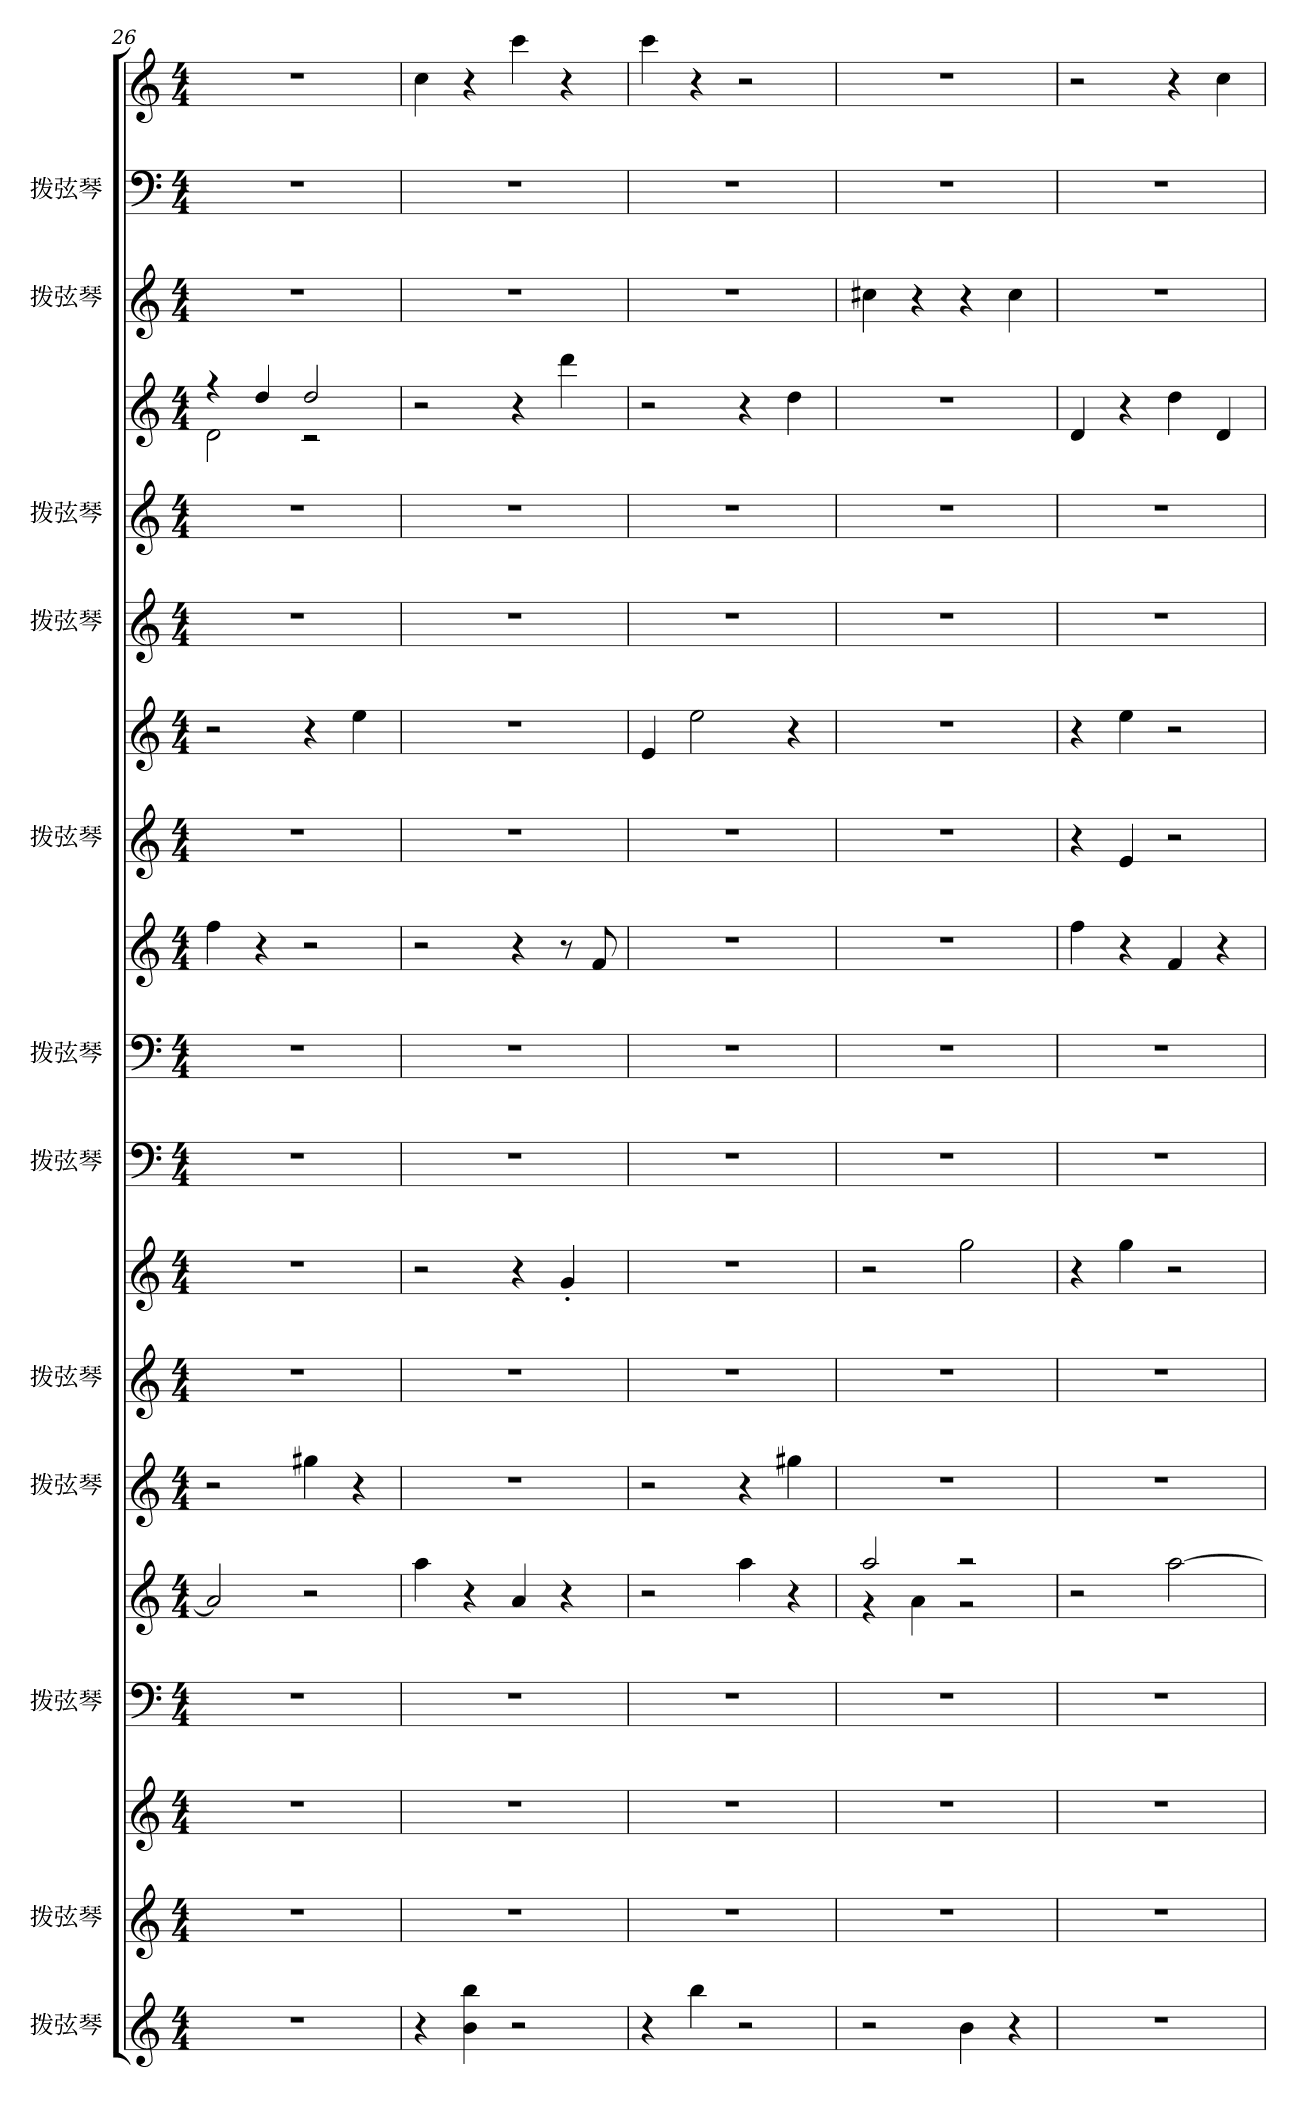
**kern	**kern	**kern	**kern	**kern	**kern	**kern	**kern	**kern	**kern	**kern	**kern	**kern	**kern	**kern	**kern	**kern	**kern	**kern
*part12	*part11	*part11	*part10	*part10	*part9	*part8	*part8	*part7	*part6	*part6	*part5	*part5	*part4	*part3	*part3	*part2	*part1	*part1
*staff19	*staff18	*staff17	*staff16	*staff15	*staff14	*staff13	*staff12	*staff11	*staff10	*staff9	*staff8	*staff7	*staff6	*staff5	*staff4	*staff3	*staff2	*staff1
*I"拨弦琴	*I"拨弦琴	*	*I"拨弦琴	*	*I"拨弦琴	*I"拨弦琴	*	*I"拨弦琴	*I"拨弦琴	*	*I"拨弦琴	*	*I"拨弦琴	*I"拨弦琴	*	*I"拨弦琴	*I"拨弦琴	*
*clefG2	*clefG2	*clefG2	*clefF4	*clefG2	*clefG2	*clefG2	*clefG2	*clefF4	*clefF4	*clefG2	*clefG2	*clefG2	*clefG2	*clefG2	*clefG2	*clefG2	*clefF4	*clefG2
*k[]	*k[]	*k[]	*k[]	*k[]	*k[]	*k[]	*k[]	*k[]	*k[]	*k[]	*k[]	*k[]	*k[]	*k[]	*k[]	*k[]	*k[]	*k[]
*M4/4	*M4/4	*M4/4	*M4/4	*M4/4	*M4/4	*M4/4	*M4/4	*M4/4	*M4/4	*M4/4	*M4/4	*M4/4	*M4/4	*M4/4	*M4/4	*M4/4	*M4/4	*M4/4
=26	=26	=26	=26	=26	=26	=26	=26	=26	=26	=26	=26	=26	=26	=26	=26	=26	=26	=26
*	*	*	*	*	*	*	*	*	*	*	*	*	*	*	*^	*	*	*
1r	1r	1r	1r	2a/]	2r	1r	1r	1r	1r	4ff\	1r	2r	1r	1r	4r	2d\	1r	1r	1r
.	.	.	.	.	.	.	.	.	.	4r	.	.	.	.	4dd/	.	.	.	.
.	.	.	.	2r	4gg#X\	.	.	.	.	2r	.	4r	.	.	2dd/	2r	.	.	.
.	.	.	.	.	4r	.	.	.	.	.	.	4ee\	.	.	.	.	.	.	.
*	*	*	*	*	*	*	*	*	*	*	*	*	*	*	*v	*v	*	*	*
=27	=27	=27	=27	=27	=27	=27	=27	=27	=27	=27	=27	=27	=27	=27	=27	=27	=27	=27
4r	1r	1r	1r	4aa\	1r	1r	2r	1r	1r	2r	1r	1r	1r	1r	2r	1r	1r	4cc\
4b\ 4bb\	.	.	.	4r	.	.	.	.	.	.	.	.	.	.	.	.	.	4r
2r	.	.	.	4a/	.	.	4r	.	.	4r	.	.	.	.	4r	.	.	4ccc\
.	.	.	.	4r	.	.	4g'/	.	.	8r	.	.	.	.	4ddd\	.	.	4r
.	.	.	.	.	.	.	.	.	.	8f/	.	.	.	.	.	.	.	.
=28	=28	=28	=28	=28	=28	=28	=28	=28	=28	=28	=28	=28	=28	=28	=28	=28	=28	=28
4r	1r	1r	1r	2r	2r	1r	1r	1r	1r	1r	1r	4e/	1r	1r	2r	1r	1r	4ccc\
4bb\	.	.	.	.	.	.	.	.	.	.	.	2ee\	.	.	.	.	.	4r
2r	.	.	.	4aa\	4r	.	.	.	.	.	.	.	.	.	4r	.	.	2r
.	.	.	.	4r	4gg#X\	.	.	.	.	.	.	4r	.	.	4dd\	.	.	.
!!LO:PB:g=z
=29	=29	=29	=29	=29	=29	=29	=29	=29	=29	=29	=29	=29	=29	=29	=29	=29	=29	=29
*	*	*	*	*^	*	*	*	*	*	*	*	*	*	*	*	*	*	*
2r	1r	1r	1r	2aa/	4r	1r	1r	2r	1r	1r	1r	1r	1r	1r	1r	1r	4cc#X\	1r	1r
.	.	.	.	.	4a\	.	.	.	.	.	.	.	.	.	.	.	4r	.	.
4b\	.	.	.	2r	2r	.	.	2gg\	.	.	.	.	.	.	.	.	4r	.	.
4r	.	.	.	.	.	.	.	.	.	.	.	.	.	.	.	.	4cc#\	.	.
*	*	*	*	*v	*v	*	*	*	*	*	*	*	*	*	*	*	*	*	*
=30	=30	=30	=30	=30	=30	=30	=30	=30	=30	=30	=30	=30	=30	=30	=30	=30	=30	=30
1r	1r	1r	1r	2r	1r	1r	4r	1r	1r	4ff\	4r	4r	1r	1r	4d/	1r	1r	2r
.	.	.	.	.	.	.	4gg\	.	.	4r	4e/	4ee\	.	.	4r	.	.	.
.	.	.	.	[2aa\	.	.	2r	.	.	4f/	2r	2r	.	.	4dd\	.	.	4r
.	.	.	.	.	.	.	.	.	.	4r	.	.	.	.	4d/	.	.	4cc\
=	=	=	=	=	=	=	=	=	=	=	=	=	=	=	=	=	=	=
*-	*-	*-	*-	*-	*-	*-	*-	*-	*-	*-	*-	*-	*-	*-	*-	*-	*-	*-
